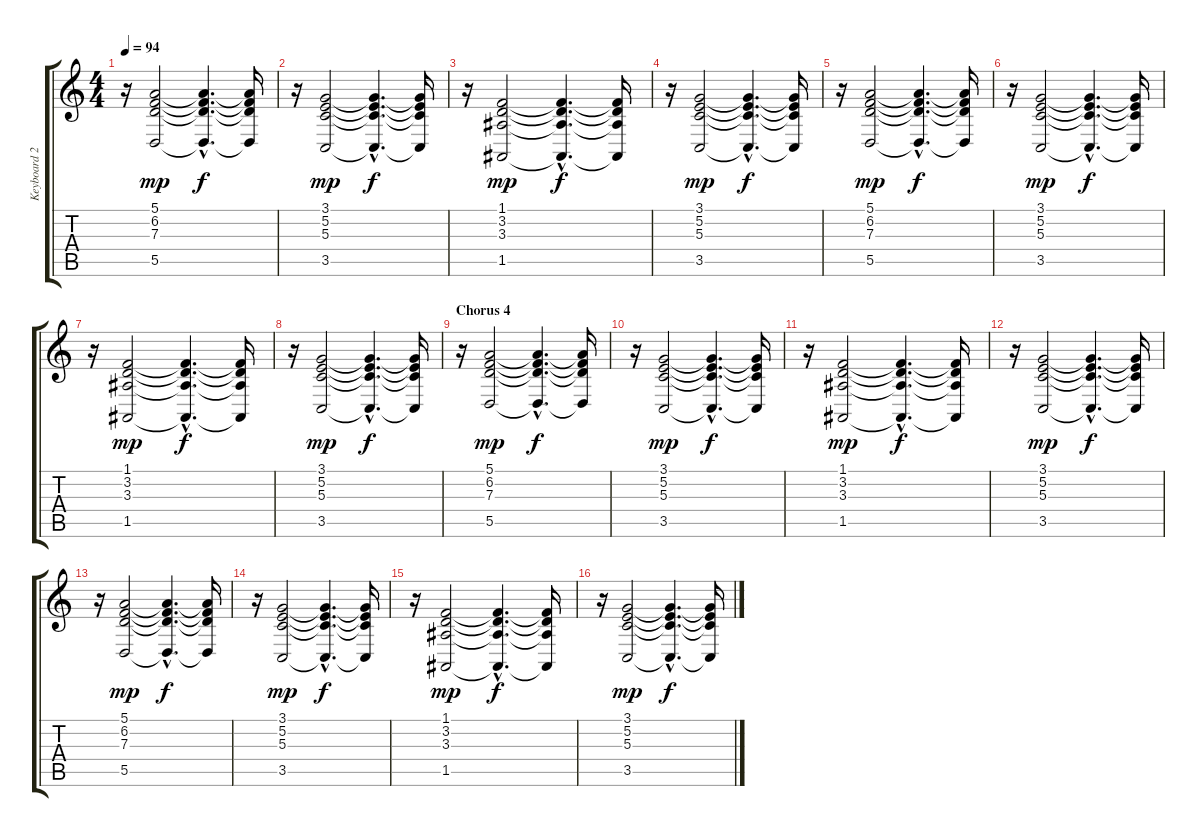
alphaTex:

\track ("Keyboard 2" "Keyboard 2") {instrument pad2warm}
\staff {score tabs}
\tuning (E4 B3 G3 D3 A2 D2) {hide}
\ts (4 4)
\tempo 94
\clef g2
\ks c
r.16{dy f} (5.1 6.2 7.3 5.5).2{dy mp} (5.1{hac t} 6.2{hac t} 7.3{hac t} 5.5{hac t}).4{d dy f} (5.1{t} 6.2{t} 7.3{t} 5.5{t}).16 |
r.16 (3.1 5.2 5.3 3.5).2{dy mp} (3.1{hac t} 5.2{hac t} 5.3{hac t} 3.5{hac t}).4{d dy f} (3.1{t} 5.2{t} 5.3{t} 3.5{t}).16 |
r.16 (1.1 3.2 3.3 1.5).2{dy mp} (1.1{hac t} 3.2{hac t} 3.3{hac t} 1.5{hac t}).4{d dy f} (1.1{t} 3.2{t} 3.3{t} 1.5{t}).16 |
r.16 (3.1 5.2 5.3 3.5).2{dy mp} (3.1{hac t} 5.2{hac t} 5.3{hac t} 3.5{hac t}).4{d dy f} (3.1{t} 5.2{t} 5.3{t} 3.5{t}).16 |
r.16 (5.1 6.2 7.3 5.5).2{dy mp} (5.1{hac t} 6.2{hac t} 7.3{hac t} 5.5{hac t}).4{d dy f} (5.1{t} 6.2{t} 7.3{t} 5.5{t}).16 |
r.16 (3.1 5.2 5.3 3.5).2{dy mp} (3.1{hac t} 5.2{hac t} 5.3{hac t} 3.5{hac t}).4{d dy f} (3.1{t} 5.2{t} 5.3{t} 3.5{t}).16 |
r.16 (1.1 3.2 3.3 1.5).2{dy mp} (1.1{hac t} 3.2{hac t} 3.3{hac t} 1.5{hac t}).4{d dy f} (1.1{t} 3.2{t} 3.3{t} 1.5{t}).16 |
r.16 (3.1 5.2 5.3 3.5).2{dy mp} (3.1{hac t} 5.2{hac t} 5.3{hac t} 3.5{hac t}).4{d dy f} (3.1{t} 5.2{t} 5.3{t} 3.5{t}).16 |
\section ("" "Chorus 4")
r.16 (5.1 6.2 7.3 5.5).2{dy mp} (5.1{hac t} 6.2{hac t} 7.3{hac t} 5.5{hac t}).4{d dy f} (5.1{t} 6.2{t} 7.3{t} 5.5{t}).16 |
r.16 (3.1 5.2 5.3 3.5).2{dy mp} (3.1{hac t} 5.2{hac t} 5.3{hac t} 3.5{hac t}).4{d dy f} (3.1{t} 5.2{t} 5.3{t} 3.5{t}).16 |
r.16 (1.1 3.2 3.3 1.5).2{dy mp} (1.1{hac t} 3.2{hac t} 3.3{hac t} 1.5{hac t}).4{d dy f} (1.1{t} 3.2{t} 3.3{t} 1.5{t}).16 |
r.16 (3.1 5.2 5.3 3.5).2{dy mp} (3.1{hac t} 5.2{hac t} 5.3{hac t} 3.5{hac t}).4{d dy f} (3.1{t} 5.2{t} 5.3{t} 3.5{t}).16 |
r.16 (5.1 6.2 7.3 5.5).2{dy mp} (5.1{hac t} 6.2{hac t} 7.3{hac t} 5.5{hac t}).4{d dy f} (5.1{t} 6.2{t} 7.3{t} 5.5{t}).16 |
r.16 (3.1 5.2 5.3 3.5).2{dy mp} (3.1{hac t} 5.2{hac t} 5.3{hac t} 3.5{hac t}).4{d dy f} (3.1{t} 5.2{t} 5.3{t} 3.5{t}).16 |
r.16 (1.1 3.2 3.3 1.5).2{dy mp} (1.1{hac t} 3.2{hac t} 3.3{hac t} 1.5{hac t}).4{d dy f} (1.1{t} 3.2{t} 3.3{t} 1.5{t}).16 |
r.16 (3.1 5.2 5.3 3.5).2{dy mp} (3.1{hac t} 5.2{hac t} 5.3{hac t} 3.5{hac t}).4{d dy f} (3.1{t} 5.2{t} 5.3{t} 3.5{t}).16
